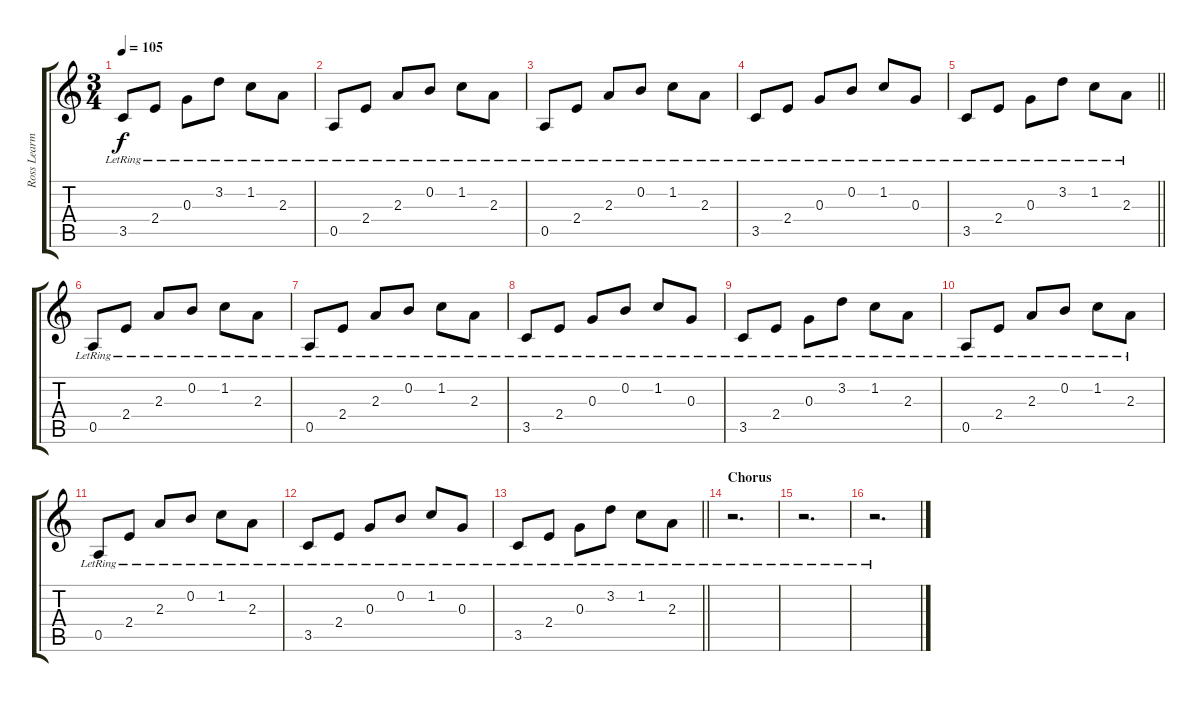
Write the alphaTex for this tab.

\track ("Ross Learmonth (Rhythm Guitar)" "Ross Learm") {instrument acousticguitarsteel}
\staff {score tabs}
\tuning (E4 B3 G3 D3 A2 E2) {hide}
\ts (3 4)
\tempo 105
\clef g2
\ks c
3.5{lr}.8{dy f} 2.4{lr}.8 0.3{lr}.8 3.2{lr}.8 1.2{lr}.8 2.3{lr}.8 |
0.5{lr}.8 2.4{lr}.8 2.3{lr}.8 0.2{lr}.8 1.2{lr}.8 2.3{lr}.8 |
0.5{lr}.8 2.4{lr}.8 2.3{lr}.8 0.2{lr}.8 1.2{lr}.8 2.3{lr}.8 |
3.5{lr}.8 2.4{lr}.8 0.3{lr}.8 0.2{lr}.8 1.2{lr}.8 0.3{lr}.8 |
\barLineRight lightlight
3.5{lr}.8 2.4{lr}.8 0.3{lr}.8 3.2{lr}.8 1.2{lr}.8 2.3{lr}.8 |
0.5{lr}.8 2.4{lr}.8 2.3{lr}.8 0.2{lr}.8 1.2{lr}.8 2.3{lr}.8 |
0.5{lr}.8 2.4{lr}.8 2.3{lr}.8 0.2{lr}.8 1.2{lr}.8 2.3{lr}.8 |
3.5{lr}.8 2.4{lr}.8 0.3{lr}.8 0.2{lr}.8 1.2{lr}.8 0.3{lr}.8 |
3.5{lr}.8 2.4{lr}.8 0.3{lr}.8 3.2{lr}.8 1.2{lr}.8 2.3{lr}.8 |
0.5{lr}.8 2.4{lr}.8 2.3{lr}.8 0.2{lr}.8 1.2{lr}.8 2.3{lr}.8 |
0.5{lr}.8 2.4{lr}.8 2.3{lr}.8 0.2{lr}.8 1.2{lr}.8 2.3{lr}.8 |
3.5{lr}.8 2.4{lr}.8 0.3{lr}.8 0.2{lr}.8 1.2{lr}.8 0.3{lr}.8 |
\barLineRight lightlight
3.5{lr}.8 2.4{lr}.8 0.3{lr}.8 3.2{lr}.8 1.2{lr}.8 2.3{lr}.8 |
\section ("" "Chorus")
r.2{d} |
r.2{d} |
r.2{d}
